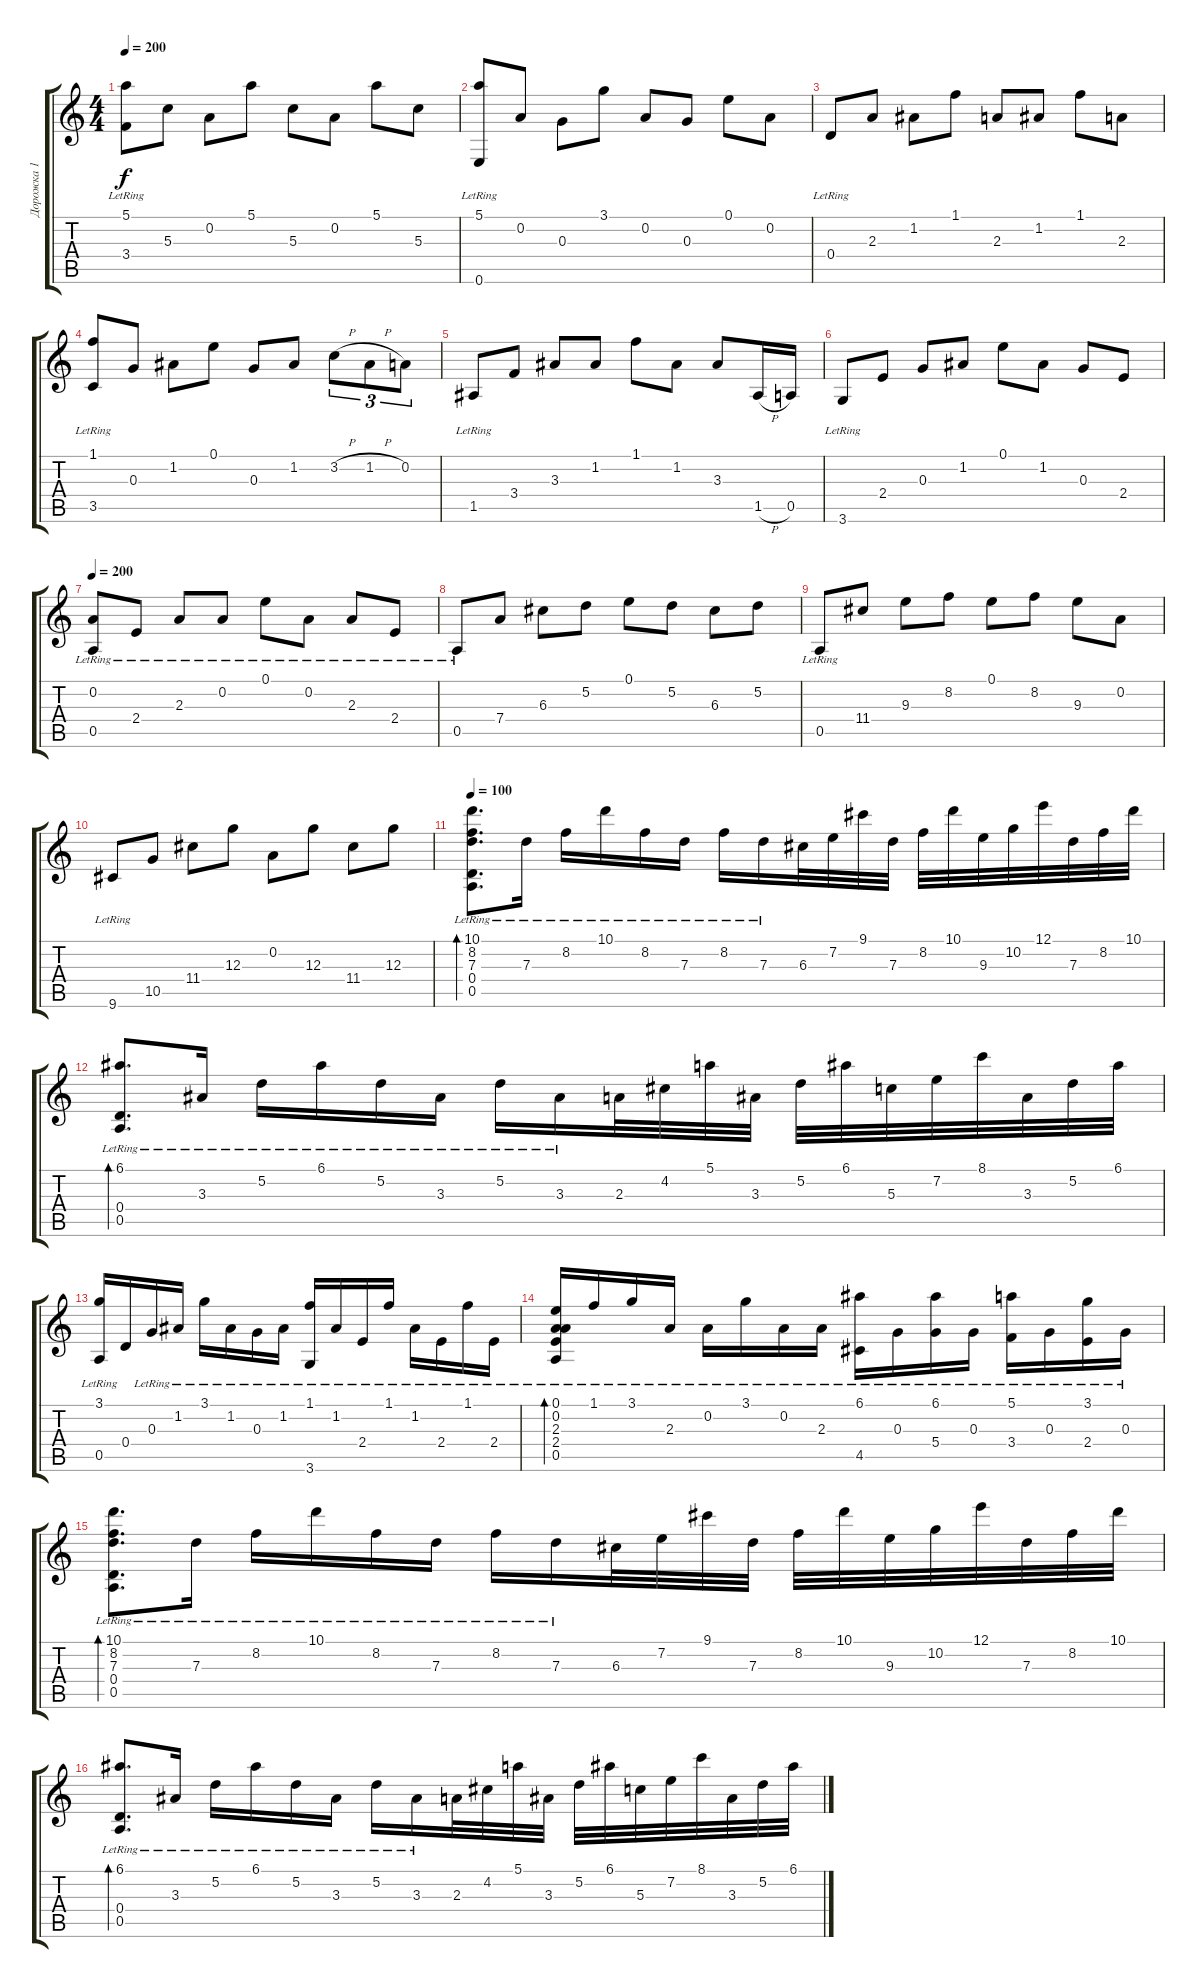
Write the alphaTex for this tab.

\track ("Дорожка 1" "Дорожка 1") {instrument acousticguitarsteel}
\staff {score tabs}
\tuning (E4 A3 G3 D3 A2 E2) {hide}
\ts (4 4)
\tempo 200
\clef g2
\ks c
(5.1 3.4{lr}).8{dy f} 5.3.8 0.2.8 5.1.8 5.3.8 0.2.8 5.1.8 5.3.8 |
(5.1 0.6{lr}).8 0.2.8 0.3.8 3.1.8 0.2.8 0.3.8 0.1.8 0.2.8 |
0.4{lr}.8 2.3.8 1.2.8 1.1.8 2.3.8 1.2.8 1.1.8 2.3.8 |
(1.1 3.5{lr}).8 0.3.8 1.2.8 0.1.8 0.3.8 1.2.8 3.2{h}.8{tu (3 2)} 1.2{h}.8{tu (3 2)} 0.2.8{tu (3 2)} |
1.5{lr}.8 3.4.8 3.3.8 1.2.8 1.1.8 1.2.8 3.3.8 1.5{h}.16 0.5.16 |
3.6{lr}.8 2.4.8 0.3.8 1.2.8 0.1.8 1.2.8 0.3.8 2.4.8 |
\tempo 200
(0.2 0.5{lr}).8 2.4{lr}.8 2.3{lr}.8 0.2{lr}.8 0.1{lr}.8 0.2{lr}.8 2.3{lr}.8 2.4{lr}.8 |
0.5{lr}.8 7.4.8 6.3.8 5.2.8 0.1.8 5.2.8 6.3.8 5.2.8 |
0.5{lr}.8 11.4.8 9.3.8 8.2.8 0.1.8 8.2.8 9.3.8 0.2.8 |
9.6{lr}.8 10.5.8 11.4.8 12.3.8 0.2.8 12.3.8 11.4.8 12.3.8 |
\tempo 100
(10.1{lr} 8.2 7.3 0.4{lr} 0.5{lr}).8{d bd 480} 7.3{lr}.16 8.2{lr}.16 10.1{lr}.16 8.2{lr}.16 7.3{lr}.16 8.2{lr}.16 7.3{lr}.16 6.3.32 7.2.32 9.1.32 7.3.32 8.2.32 10.1.32 9.3.32 10.2.32 12.1.32 7.3.32 8.2.32 10.1.32 |
(6.1 0.4{lr} 0.5{lr}).8{d bd 480} 3.3{lr}.16 5.2{lr}.16 6.1{lr}.16 5.2{lr}.16 3.3{lr}.16 5.2{lr}.16 3.3{lr}.16 2.3.32 4.2.32 5.1.32 3.3.32 5.2.32 6.1.32 5.3.32 7.2.32 8.1.32 3.3.32 5.2.32 6.1.32 |
(3.1{lr} 0.5{lr}).16 0.4.16 0.3{lr}.16 1.2{lr}.16 3.1{lr}.16 1.2{lr}.16 0.3{lr}.16 1.2{lr}.16 (1.1{lr} 3.6{lr}).16 1.2{lr}.16 2.4{lr}.16 1.1{lr}.16 1.2{lr}.16 2.4{lr}.16 1.1{lr}.16 2.4{lr}.16 |
(0.1{lr} 0.2{lr} 2.3{lr} 2.4{lr} 0.5{lr}).16{bd 480} 1.1{lr}.16 3.1{lr}.16 2.3{lr}.16 0.2{lr}.16 3.1{lr}.16 0.2{lr}.16 2.3{lr}.16 (6.1{lr} 4.5{lr}).16 0.3{lr}.16 (6.1{lr} 5.4).16 0.3{lr}.16 (5.1{lr} 3.4).16 0.3{lr}.16 (3.1{lr} 2.4).16 0.3{lr}.16 |
(10.1{lr} 8.2 7.3 0.4{lr} 0.5{lr}).8{d bd 480} 7.3{lr}.16 8.2{lr}.16 10.1{lr}.16 8.2{lr}.16 7.3{lr}.16 8.2{lr}.16 7.3{lr}.16 6.3.32 7.2.32 9.1.32 7.3.32 8.2.32 10.1.32 9.3.32 10.2.32 12.1.32 7.3.32 8.2.32 10.1.32 |
(6.1 0.4{lr} 0.5{lr}).8{d bd 480} 3.3{lr}.16 5.2{lr}.16 6.1{lr}.16 5.2{lr}.16 3.3{lr}.16 5.2{lr}.16 3.3{lr}.16 2.3.32 4.2.32 5.1.32 3.3.32 5.2.32 6.1.32 5.3.32 7.2.32 8.1.32 3.3.32 5.2.32 6.1.32
